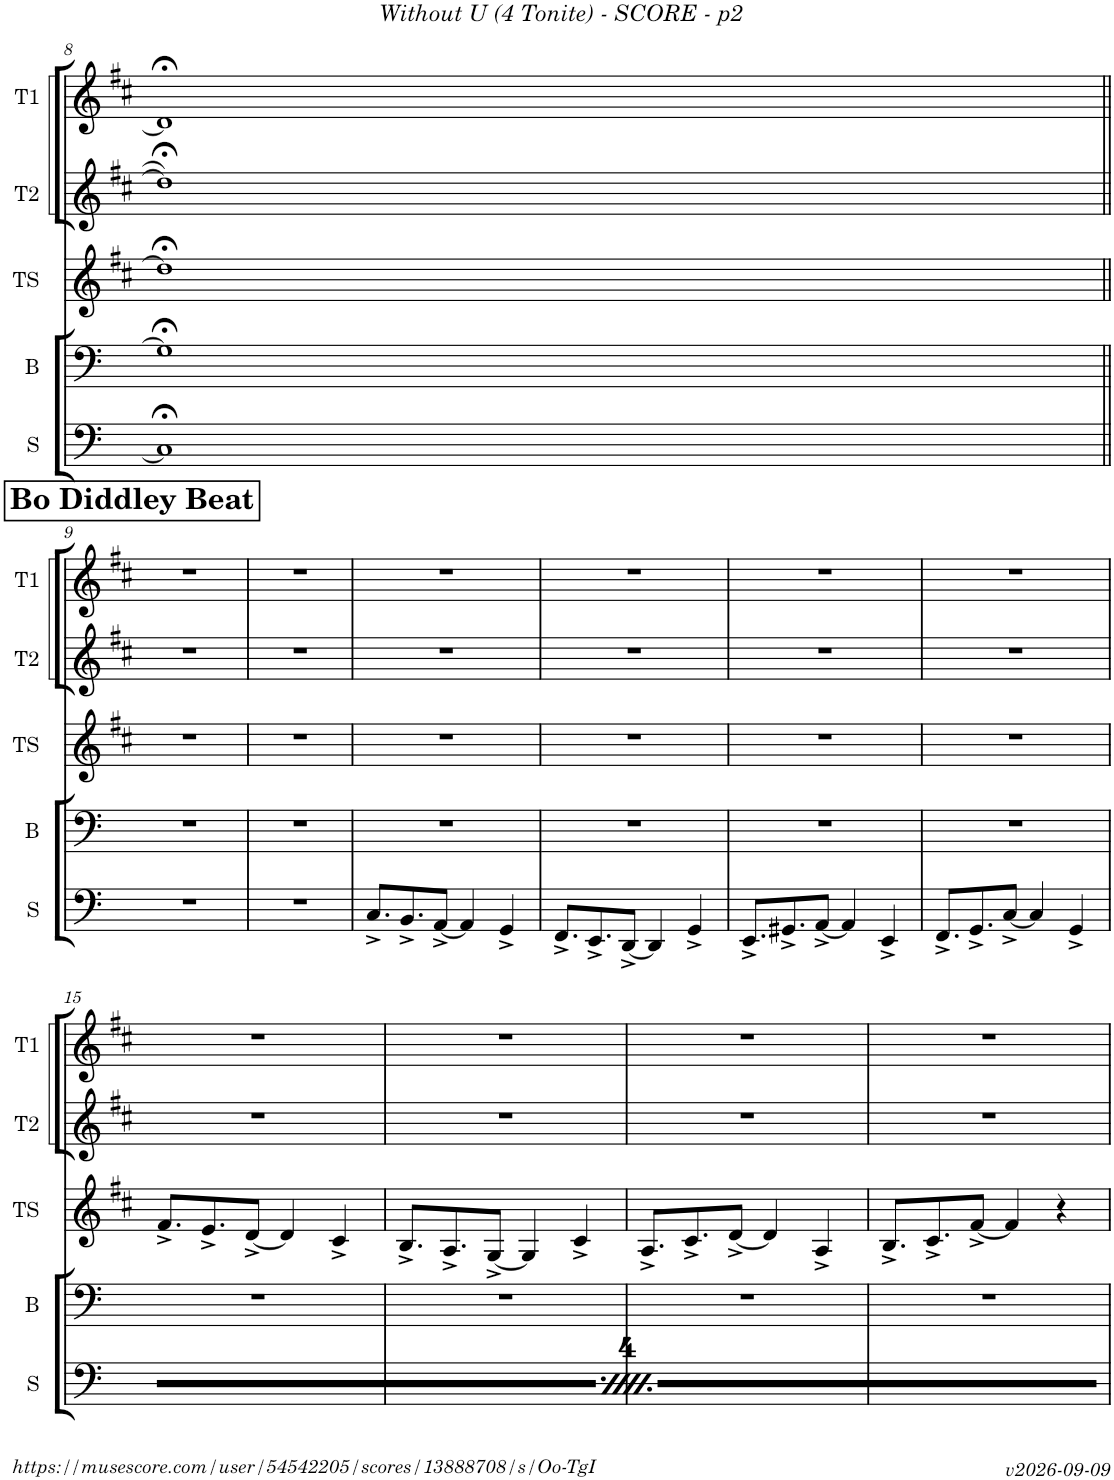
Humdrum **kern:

**kern	**kern	**kern	**kern	**kern
*part5	*part4	*part3	*part2	*part1
*staff5	*staff4	*staff3	*staff2	*staff1
*I"Sousa	*I"Trombone	*I"Tenor Sax	*I"Trumpet 2	*I"Trumpet 1
*I'S	*	*I'TS	*I'T2	*I'T1
!!LO:PB:g=z
*clefF4	*clefF4	*clefG2	*clefG2	*clefG2
*	*	*Trd8c14	*Trd1c2	*Trd1c2
*k[]	*k[]	*k[f#c#]	*k[f#c#]	*k[f#c#]
*M4/4	*M4/4	*M4/4	*M4/4	*M4/4
=8	=8	=8	=8	=8
1C;<]	1G;<]	1dd;<]	1dd;<]	1d;<]
!!LO:LB:g=z
!!LO:REH:place=s1:a:B:cj:fs=14:t=Bo Diddley Beat
=9||	=9||	=9||	=9||	=9||
1r	1r	1r	1r	1r
=10	=10	=10	=10	=10
1r	1r	1r	1r	1r
=11	=11	=11	=11	=11
8.C^/L	1r	1r	1r	1r
8.BB^/	.	.	.	.
[8AA^/J	.	.	.	.
4AA/]	.	.	.	.
4GG^/	.	.	.	.
=12	=12	=12	=12	=12
8.FF^/L	1r	1r	1r	1r
8.EE^/	.	.	.	.
[8DD^/J	.	.	.	.
4DD/]	.	.	.	.
4GG^/	.	.	.	.
=13	=13	=13	=13	=13
8.EE^/L	1r	1r	1r	1r
8.GG#X^/	.	.	.	.
[8AA^/J	.	.	.	.
4AA/]	.	.	.	.
4EE^/	.	.	.	.
=14	=14	=14	=14	=14
8.FF^/L	1r	1r	1r	1r
8.GG^/	.	.	.	.
[8C^/J	.	.	.	.
4C/]	.	.	.	.
4GG^/	.	.	.	.
!!LO:LB:g=z
=15	=15	=15	=15	=15
8.C^/L	1r	8.f#^/L	1r	1r
8.BB^/	.	8.e^/	.	.
[8AA^/J	.	[8d^/J	.	.
4AA/]	.	4d/]	.	.
4GG^/	.	4c#^/	.	.
=16	=16	=16	=16	=16
8.FF^/L	1r	8.B^/L	1r	1r
8.EE^/	.	8.A^/	.	.
[8DD^/J	.	[8G^/J	.	.
4DD/]	.	4G/]	.	.
4GG^/	.	4c#^/	.	.
=17	=17	=17	=17	=17
8.EE^/L	1r	8.A^/L	1r	1r
8.GG#X^/	.	8.c#^/	.	.
[8AA^/J	.	[8d^/J	.	.
4AA/]	.	4d/]	.	.
4EE^/	.	4A^/	.	.
=18	=18	=18	=18	=18
8.FF^/L	1r	8.B^/L	1r	1r
8.GG^/	.	8.c#^/	.	.
[8C^/J	.	[8f#^/J	.	.
4C/]	.	4f#/]	.	.
4GG^/	.	4r	.	.
=	=	=	=	=
*-	*-	*-	*-	*-
